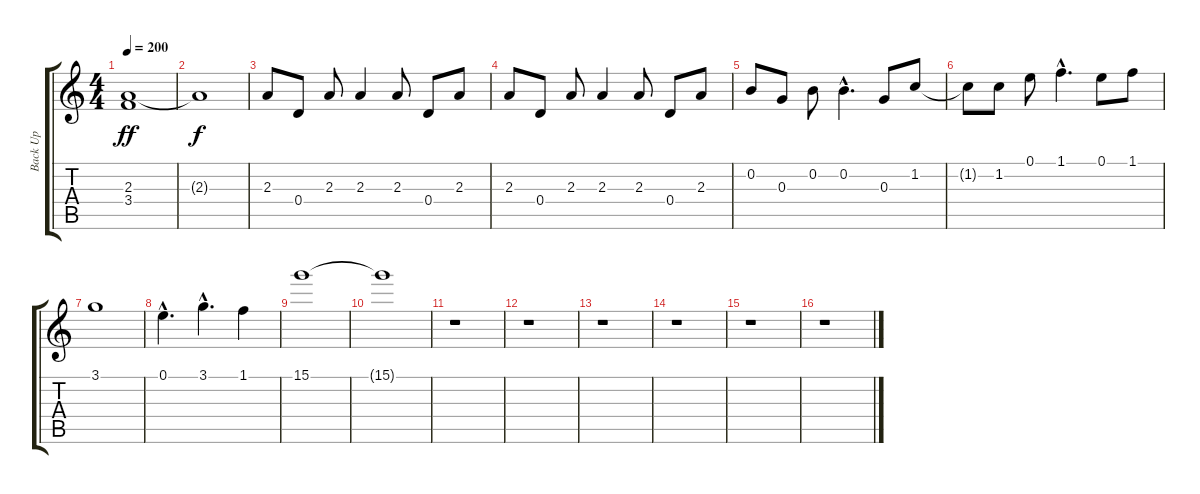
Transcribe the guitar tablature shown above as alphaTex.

\track ("Back Up" "Back Up") {instrument distortionguitar}
\staff {score tabs}
\tuning (E4 B3 G3 D3 A2 E2) {hide}
\ts (4 4)
\tempo 200
\clef g2
\ks c
(2.3 3.4).1{dy ff} |
2.3{t}.1{dy f} |
2.3.8 0.4.8 2.3.8 2.3.4 2.3.8 0.4.8 2.3.8 |
2.3.8 0.4.8 2.3.8 2.3.4 2.3.8 0.4.8 2.3.8 |
0.2.8 0.3.8 0.2.8 0.2{hac}.4{d} 0.3.8 1.2.8 |
1.2{t}.8 1.2.8 0.1.8 1.1{hac}.4{d} 0.1.8 1.1.8 |
3.1.1 |
0.1{hac}.4{d} 3.1{hac}.4{d} 1.1.4 |
15.1.1 |
15.1{t}.1 |
r.1 |
r.1 |
r.1 |
r.1 |
r.1 |
r.1
